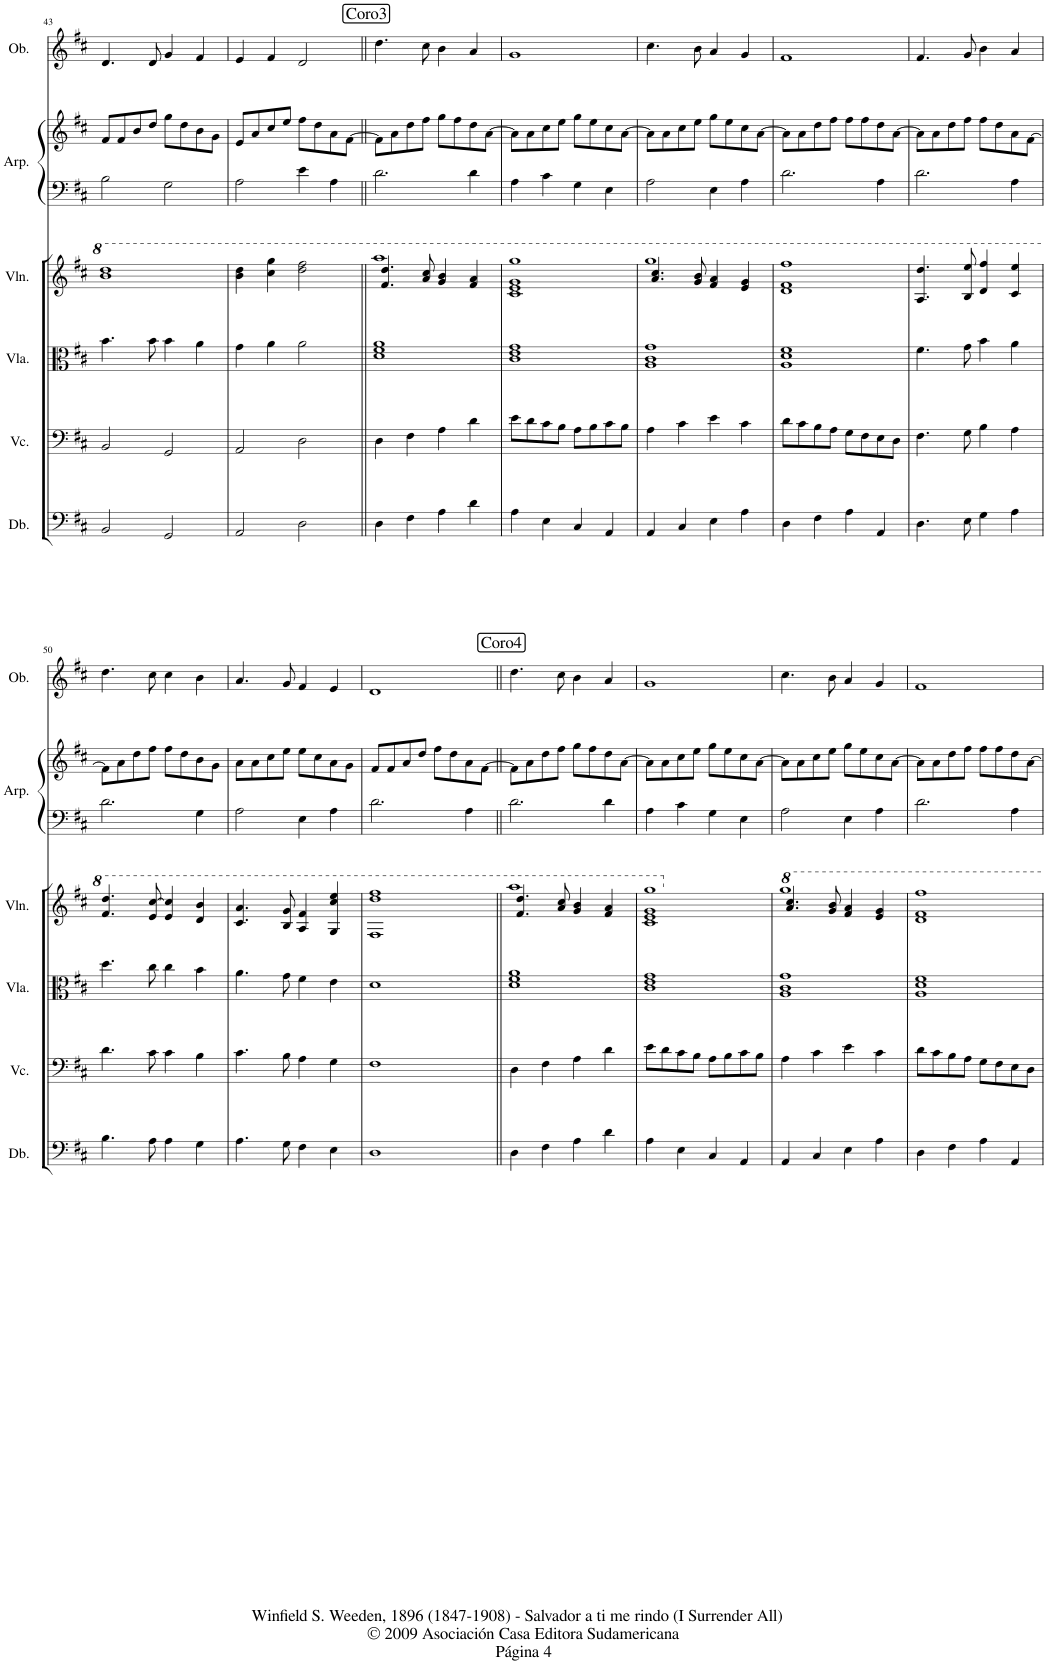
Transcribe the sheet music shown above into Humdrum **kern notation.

**kern	**kern	**kern	**kern	**kern	**kern	**kern
*part6	*part5	*part4	*part3	*part2	*part2	*part1
*staff7	*staff6	*staff5	*staff4	*staff3	*staff2	*staff1
*I"Contrabajo	*I"Violonchelo	*I"Viola	*I"Violín	*I"Arpa	*	*I"Oboe
*	*I'Vc.	*I'Vla.	*I'Vln.	*I'Arp.	*	*I'Ob.
!!LO:PB:g=z
*clefF4	*clefF4	*clefC3	*clefG2	*clefF4	*clefG2	*clefG2
*Trd7c12	*	*	*	*	*	*
*k[f#c#]	*k[f#c#]	*k[f#c#]	*k[f#c#]	*k[f#c#]	*k[f#c#]	*k[f#c#]
*M4/4	*M4/4	*M4/4	*M4/4	*M4/4	*M4/4	*M4/4
=43	=43	=43	=43	=43	=43	=43
2BB/	2BB/	4.b\	1bb 1ddd	2B\	8f#/L	4.d/
.	.	.	.	.	8f#/	.
.	.	.	.	.	8b/	.
.	.	8b\	.	.	8dd/J	8d/
2GG/	2GG/	4b\	.	2G\	8gg\L	4g/
.	.	.	.	.	8dd\	.
.	.	4a\	.	.	8b\	4f#/
.	.	.	.	.	8g\J	.
=44	=44	=44	=44	=44	=44	=44
2AA/	2AA/	4g\	4bb\ 4ddd\	2A\	8e/L	4e/
.	.	.	.	.	8a/	.
.	.	4a\	4ccc#\ 4ggg\	.	8cc#/	4f#/
.	.	.	.	.	8ee/J	.
2D\	2D\	2a\	2ddd\ 2fff#\	4e\	8ff#\L	2d/
.	.	.	.	.	8dd\	.
.	.	.	.	4A\	8a\	.
.	.	.	.	.	[8f#\J	.
!!LO:REH:place=s1:a:cj:fs=14:t=Coro3
=45||	=45||	=45||	=45||	=45||	=45||	=45||
*	*	*	*^	*	*	*
4D\	4D\	1d 1f# 1a	4.ff#/ 4.ddd/	1aaa	2.d\	8f#\L]	4.dd\
.	.	.	.	.	.	8a\	.
4F#\	4F#\	.	.	.	.	8dd\	.
.	.	.	8aa/ 8ccc#/	.	.	8ff#\J	8cc#\
4A\	4A\	.	4gg/ 4bb/	.	.	8gg\L	4b\
.	.	.	.	.	.	8ff#\	.
4d\	4d\	.	4ff#/ 4aa/	.	4d\	8dd\	4a/
.	.	.	.	.	.	[8a\J	.
*	*	*	*v	*v	*	*	*
=46	=46	=46	=46	=46	=46	=46
4A\	8e\L	1c# 1e 1g	1cc# 1ee 1gg 1ggg	4A\	8a\L]	1g
.	8d\	.	.	.	8a\	.
4E\	8c#\	.	.	4c#\	8cc#\	.
.	8B\J	.	.	.	8ee\J	.
4C#/	8A\L	.	.	4G\	8gg\L	.
.	8B\	.	.	.	8ee\	.
4AA/	8c#\	.	.	4E\	8cc#\	.
.	8B\J	.	.	.	[8a\J	.
=47	=47	=47	=47	=47	=47	=47
*	*	*	*^	*	*	*
4AA/	4A\	1A 1c# 1g	4.aa/ 4.ccc#/	1ggg	2A\	8a\L]	4.cc#\
.	.	.	.	.	.	8a\	.
4C#/	4c#\	.	.	.	.	8cc#\	.
.	.	.	8gg/ 8bb/	.	.	8ee\J	8b\
4E\	4e\	.	4ff#/ 4aa/	.	4E\	8gg\L	4a/
.	.	.	.	.	.	8ee\	.
4A\	4c#\	.	4ee/ 4gg/	.	4A\	8cc#\	4g/
.	.	.	.	.	.	[8a\J	.
*	*	*	*v	*v	*	*	*
=48	=48	=48	=48	=48	=48	=48
4D\	8d\L	1A 1d 1f#	1dd 1ff# 1fff#	2.d\	8a\L]	1f#
.	8c#\	.	.	.	8a\	.
4F#\	8B\	.	.	.	8dd\	.
.	8A\J	.	.	.	8ff#\J	.
4A\	8G\L	.	.	.	8ff#\L	.
.	8F#\	.	.	.	8ff#\	.
4AA/	8E\	.	.	4A\	8dd\	.
.	8D\J	.	.	.	[8a\J	.
=49	=49	=49	=49	=49	=49	=49
4.D\	4.F#\	4.f#\	4.a/ 4.ddd/	2.d\	8a\L]	4.f#/
.	.	.	.	.	8a\	.
.	.	.	.	.	8dd\	.
8E\	8G\	8g\	8b/ 8eee/	.	8ff#\J	8g/
4G\	4B\	4b\	4dd/ 4fff#/	.	8ff#\L	4b\
.	.	.	.	.	8dd\	.
4A\	4A\	4a\	4cc#/ 4eee/	4A\	8a\	4a/
.	.	.	.	.	[8f#\J	.
!!LO:LB:g=z
=50	=50	=50	=50	=50	=50	=50
4.B\	4.d\	4.dd\	4.ff#/ 4.ddd/	2.d\	8f#\L]	4.dd\
.	.	.	.	.	8a\	.
.	.	.	.	.	8dd\	.
8A\	8c#\	8cc#\	8ee/ [8ccc#/	.	8ff#\J	8cc#\
4A\	4c#\	4cc#\	4ee/ 4ccc#/]	.	8ff#\L	4cc#\
.	.	.	.	.	8dd\	.
4G\	4B\	4b\	4dd/ 4bb/	4G\	8b\	4b\
.	.	.	.	.	8g\J	.
=51	=51	=51	=51	=51	=51	=51
4.A\	4.c#\	4.a\	4.cc#/ 4.aa/	2A\	8a\L	4.a/
.	.	.	.	.	8a\	.
.	.	.	.	.	8cc#\	.
8G\	8B\	8g\	8b/ 8gg/	.	8ee\J	8g/
4F#\	4A\	4f#\	4a/ 4ff#/	4E\	8ee\L	4f#/
.	.	.	.	.	8cc#\	.
4E\	4G\	4e\	4g/ 4ccc#/ 4eee/	4A\	8a\	4e/
.	.	.	.	.	8g\J	.
=52	=52	=52	=52	=52	=52	=52
1D	1F#	1d	1f# 1ddd 1fff#	2.d\	8f#/L	1d
.	.	.	.	.	8f#/	.
.	.	.	.	.	8a/	.
.	.	.	.	.	8dd/J	.
.	.	.	.	.	8ff#\L	.
.	.	.	.	.	8dd\	.
.	.	.	.	4A\	8a\	.
.	.	.	.	.	[8f#\J	.
!!LO:REH:place=s1:a:cj:fs=14:t=Coro4
=53||	=53||	=53||	=53||	=53||	=53||	=53||
*	*	*	*^	*	*	*
4D\	4D\	1d 1f# 1a	4.ff#/ 4.ddd/	1aaa	2.d\	8f#\L]	4.dd\
.	.	.	.	.	.	8a\	.
4F#\	4F#\	.	.	.	.	8dd\	.
.	.	.	8aa/ 8ccc#/	.	.	8ff#\J	8cc#\
4A\	4A\	.	4gg/ 4bb/	.	.	8gg\L	4b\
.	.	.	.	.	.	8ff#\	.
4d\	4d\	.	4ff#/ 4aa/	.	4d\	8dd\	4a/
.	.	.	.	.	.	[8a\J	.
*	*	*	*v	*v	*	*	*
=54	=54	=54	=54	=54	=54	=54
4A\	8e\L	1c# 1e 1g	1cc# 1ee 1gg 1ggg	4A\	8a\L]	1g
.	8d\	.	.	.	8a\	.
4E\	8c#\	.	.	4c#\	8cc#\	.
.	8B\J	.	.	.	8ee\J	.
4C#/	8A\L	.	.	4G\	8gg\L	.
.	8B\	.	.	.	8ee\	.
4AA/	8c#\	.	.	4E\	8cc#\	.
.	8B\J	.	.	.	[8a\J	.
=55	=55	=55	=55	=55	=55	=55
*	*	*	*^	*	*	*
4AA/	4A\	1A 1c# 1g	4.aa/ 4.ccc#/	1ggg	2A\	8a\L]	4.cc#\
.	.	.	.	.	.	8a\	.
4C#/	4c#\	.	.	.	.	8cc#\	.
.	.	.	8gg/ 8bb/	.	.	8ee\J	8b\
4E\	4e\	.	4ff#/ 4aa/	.	4E\	8gg\L	4a/
.	.	.	.	.	.	8ee\	.
4A\	4c#\	.	4ee/ 4gg/	.	4A\	8cc#\	4g/
.	.	.	.	.	.	[8a\J	.
*	*	*	*v	*v	*	*	*
=56	=56	=56	=56	=56	=56	=56
4D\	8d\L	1A 1d 1f#	1dd 1ff# 1fff#	2.d\	8a\L]	1f#
.	8c#\	.	.	.	8a\	.
4F#\	8B\	.	.	.	8dd\	.
.	8A\J	.	.	.	8ff#\J	.
4A\	8G\L	.	.	.	8ff#\L	.
.	8F#\	.	.	.	8ff#\	.
4AA/	8E\	.	.	4A\	8dd\	.
.	8D\J	.	.	.	[8a\J	.
=	=	=	=	=	=	=
*-	*-	*-	*-	*-	*-	*-
